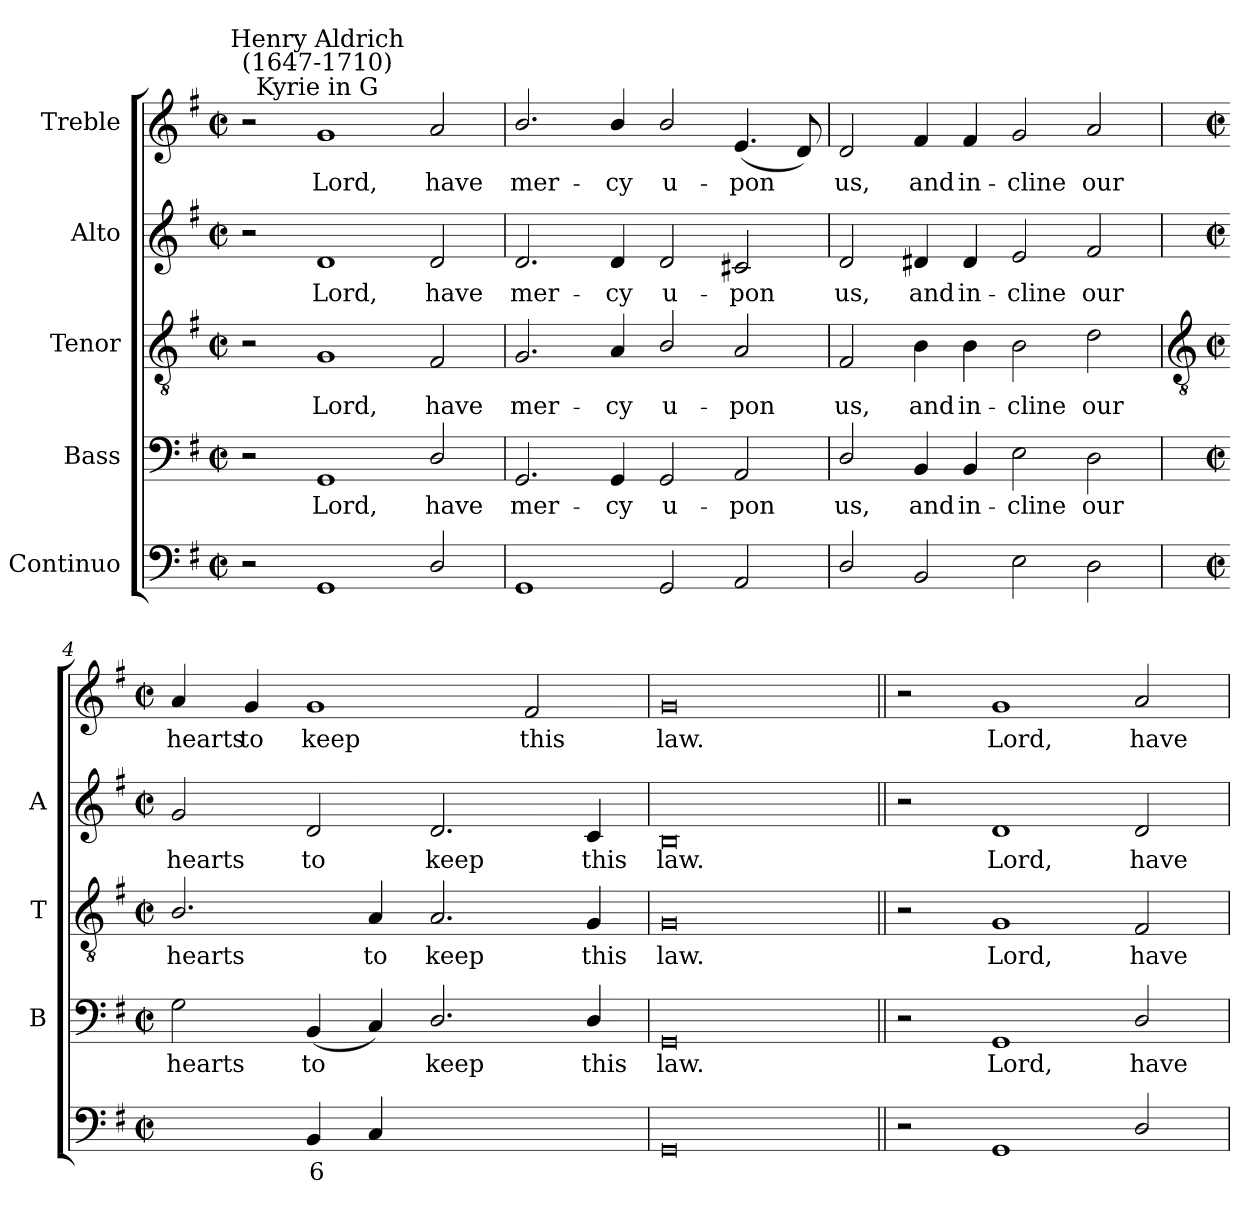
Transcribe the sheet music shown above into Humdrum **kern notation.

**kern	**text	**kern	**text	**kern	**text	**kern	**text	**kern	**text
*part5	*part5	*part4	*part4	*part3	*part3	*part2	*part2	*part1	*part1
*staff5	*staff5	*staff4	*staff4	*staff3	*staff3	*staff2	*staff2	*staff1	*staff1
*I"Continuo	*	*I"Bass	*	*I"Tenor	*	*I"Alto	*	*I"Treble	*
*	*	*I'B	*	*I'T	*	*I'A	*	*	*
*clefF4	*	*clefF4	*	*clefGv2	*	*clefG2	*	*clefG2	*
*k[f#]	*	*k[f#]	*	*k[f#]	*	*k[f#]	*	*k[f#]	*
*G:	*	*G:	*	*G:	*	*G:	*	*G:	*
*M4/2	*	*M4/2	*	*M4/2	*	*M4/2	*	*M4/2	*
*met(c|)	*	*met(c|)	*	*met(c|)	*	*met(c|)	*	*met(c|)	*
=1	=1	=1	=1	=1	=1	=1	=1	=1	=1
2r	.	2r	.	2r	.	2r	.	2r	.
!	!	!	!	!	!	!	!	!LO:TX:a:cj:t=Kyrie in G	!
!	!	!	!	!	!	!	!	!LO:TX:a:cj:t=Henry Aldrich\n(1647-1710)	!
!	!	!	!LO:LY:b	!	!LO:LY:b	!	!LO:LY:b	!	!LO:LY:b
1GG	.	1GG	Lord,	1G	Lord,	1d	Lord,	1g	Lord,
!	!	!	!LO:LY:b	!	!LO:LY:b	!	!LO:LY:b	!	!LO:LY:b
2D/	.	2D/	have	2F#	have	2d	have	2a	have
=2	=2	=2	=2	=2	=2	=2	=2	=2	=2
!	!	!	!LO:LY:b	!	!LO:LY:b	!	!LO:LY:b	!	!LO:LY:b
1GG	.	2.GG	mer-	2.G	mer-	2.d	mer-	2.b/	mer-
!	!	!	!LO:LY:b	!	!LO:LY:b	!	!LO:LY:b	!	!LO:LY:b
.	.	4GG	-cy	4A	-cy	4d	-cy	4b/	-cy
!	!	!	!LO:LY:b	!	!LO:LY:b	!	!LO:LY:b	!	!LO:LY:b
2GG	.	2GG	u-	2B/	u-	2d	u-	2b/	u-
!	!	!	!LO:LY:b	!	!LO:LY:b	!	!LO:LY:b	!	!LO:LY:b
2AA	.	2AA	-pon	2A	-pon	2c#X	-pon	(<4.e	-pon
.	.	.	.	.	.	.	.	8d)	.
=3	=3	=3	=3	=3	=3	=3	=3	=3	=3
!	!	!	!LO:LY:b	!	!LO:LY:b	!	!LO:LY:b	!	!LO:LY:b
2D/	.	2D/	us,	2F#	us,	2d	us,	2d	us,
!	!	!	!LO:LY:b	!	!LO:LY:b	!	!LO:LY:b	!	!LO:LY:b
2BB	.	4BB	and	4B	and	4d#X	and	4f#	and
!	!	!	!LO:LY:b	!	!LO:LY:b	!	!LO:LY:b	!	!LO:LY:b
.	.	4BB	in-	4B	in-	4d#	in-	4f#	in-
!	!	!	!LO:LY:b	!	!LO:LY:b	!	!LO:LY:b	!	!LO:LY:b
2E	.	2E	-cline	2B	-cline	2e	-cline	2g	-cline
!	!	!	!LO:LY:b	!	!LO:LY:b	!	!LO:LY:b	!	!LO:LY:b
2D	.	2D	our	2d	our	2f#	our	2a	our
!!LO:LB:g=z
=4	=4	=4	=4	=4	=4	=4	=4	=4	=4
*	*	*	*	*clefGv2	*	*	*	*	*
*M4/2	*	*M4/2	*	*M4/2	*	*M4/2	*	*M4/2	*
*met(c|)	*	*met(c|)	*	*met(c|)	*	*met(c|)	*	*met(c|)	*
!	!LO:LY:b	!	!LO:LY:b	!	!LO:LY:b	!	!LO:LY:b	!	!LO:LY:b
[4Gyy	9	2G	hearts	2.B/	hearts	2g	hearts	4a	hearts
!	!LO:LY:b	!	!	!	!	!	!	!	!LO:LY:b
4Gyy]	8	.	.	.	.	.	.	4g	to
!	!LO:LY:b	!	!LO:LY:b	!	!	!	!LO:LY:b	!	!LO:LY:b
4BB	6	(<4BB	to	.	.	2d	to	1g	keep
!	!	!	!	!	!LO:LY:b	!	!	!	!
4C	.	4C)	.	4A	to	.	.	.	.
!	!LO:LY:b	!	!LO:LY:b	!	!LO:LY:b	!	!LO:LY:b	!	!
[2D/yy	4	2.D/	keep	2.A	keep	2.d	keep	.	.
!	!LO:LY:b	!	!	!	!	!	!	!	!LO:LY:b
2Dyy]	3	.	.	.	.	.	.	2f#	this
!	!	!	!LO:LY:b	!	!LO:LY:b	!	!LO:LY:b	!	!
.	.	4D/	this	4G	this	4c	this	.	.
=5	=5	=5	=5	=5	=5	=5	=5	=5	=5
!	!	!	!LO:LY:b	!	!LO:LY:b	!	!LO:LY:b	!	!LO:LY:b
0GG	.	0GG	law.	0G	law.	0B	law.	0g	law.
=6||	=6||	=6||	=6||	=6||	=6||	=6||	=6||	=6||	=6||
2r	.	2r	.	2r	.	2r	.	2r	.
!	!	!	!LO:LY:b	!	!LO:LY:b	!	!LO:LY:b	!	!LO:LY:b
1GG	.	1GG	Lord,	1G	Lord,	1d	Lord,	1g	Lord,
!	!	!	!LO:LY:b	!	!LO:LY:b	!	!LO:LY:b	!	!LO:LY:b
2D/	.	2D/	have	2F#	have	2d	have	2a	have
=	=	=	=	=	=	=	=	=	=
*-	*-	*-	*-	*-	*-	*-	*-	*-	*-
